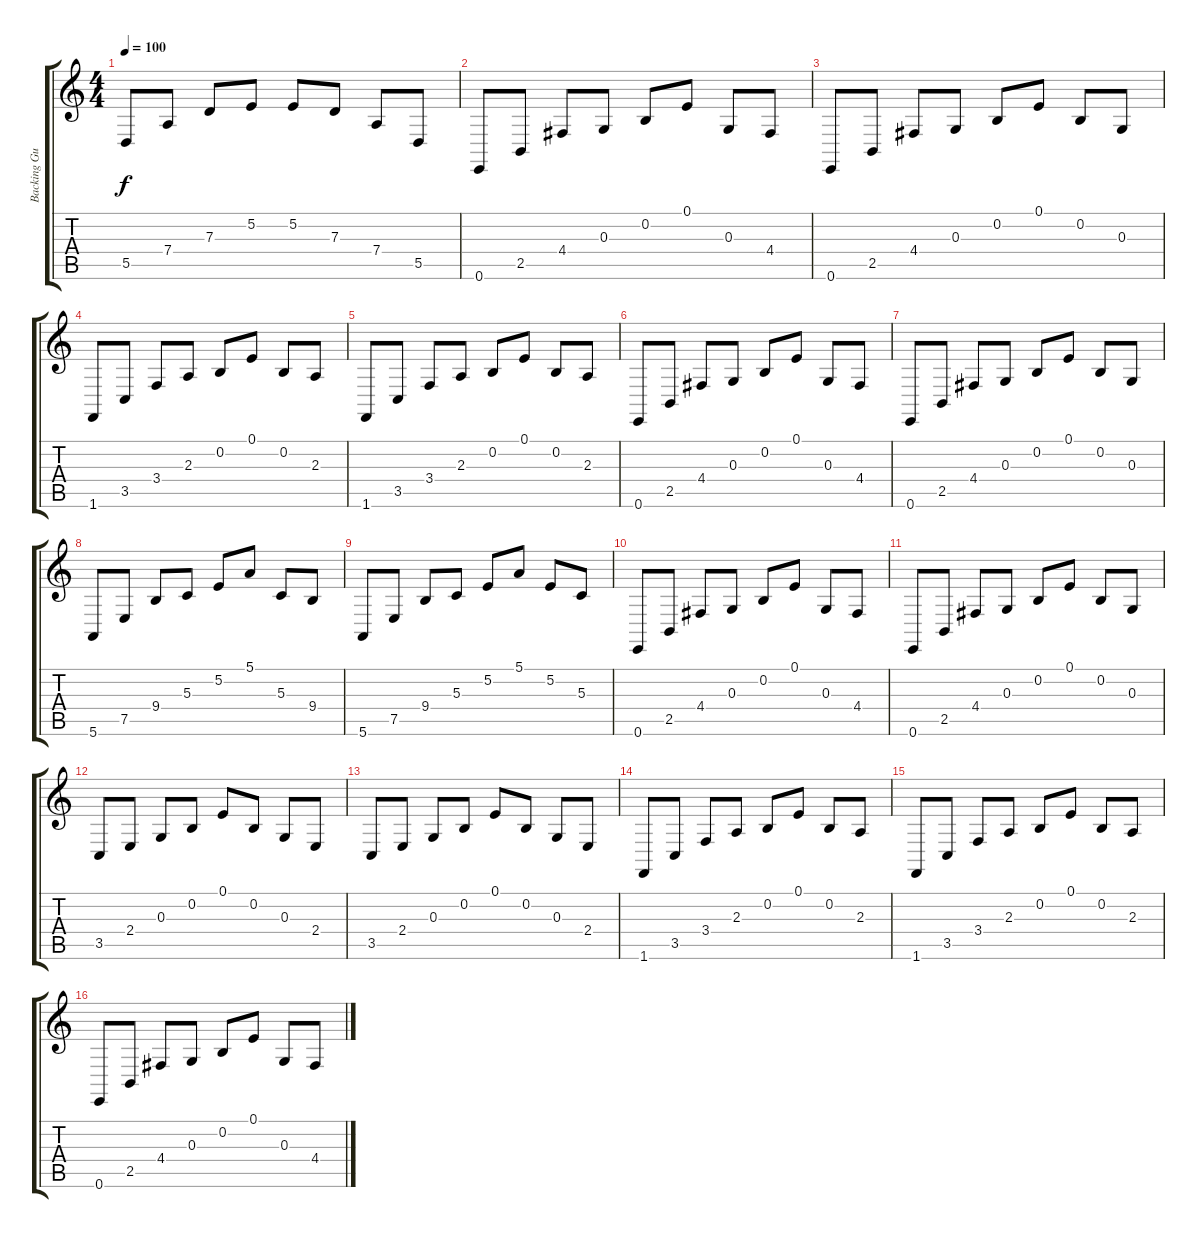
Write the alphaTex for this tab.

\track ("Backing Guitar" "Backing Gu") {instrument sitar}
\staff {score tabs}
\tuning (E4 B3 G3 D3 A2 E2) {hide}
\ts (4 4)
\tempo 100
\clef g2
\ks c
5.5.8{dy f} 7.4.8 7.3.8 5.2.8 5.2.8 7.3.8 7.4.8 5.5.8 |
0.6.8 2.5.8 4.4.8 0.3.8 0.2.8 0.1.8 0.3.8 4.4.8 |
0.6.8 2.5.8 4.4.8 0.3.8 0.2.8 0.1.8 0.2.8 0.3.8 |
1.6.8 3.5.8 3.4.8 2.3.8 0.2.8 0.1.8 0.2.8 2.3.8 |
1.6.8 3.5.8 3.4.8 2.3.8 0.2.8 0.1.8 0.2.8 2.3.8 |
0.6.8 2.5.8 4.4.8 0.3.8 0.2.8 0.1.8 0.3.8 4.4.8 |
0.6.8 2.5.8 4.4.8 0.3.8 0.2.8 0.1.8 0.2.8 0.3.8 |
5.6.8 7.5.8 9.4.8 5.3.8 5.2.8 5.1.8 5.3.8 9.4.8 |
5.6.8 7.5.8 9.4.8 5.3.8 5.2.8 5.1.8 5.2.8 5.3.8 |
0.6.8 2.5.8 4.4.8 0.3.8 0.2.8 0.1.8 0.3.8 4.4.8 |
0.6.8 2.5.8 4.4.8 0.3.8 0.2.8 0.1.8 0.2.8 0.3.8 |
3.5.8 2.4.8 0.3.8 0.2.8 0.1.8 0.2.8 0.3.8 2.4.8 |
3.5.8 2.4.8 0.3.8 0.2.8 0.1.8 0.2.8 0.3.8 2.4.8 |
1.6.8 3.5.8 3.4.8 2.3.8 0.2.8 0.1.8 0.2.8 2.3.8 |
1.6.8 3.5.8 3.4.8 2.3.8 0.2.8 0.1.8 0.2.8 2.3.8 |
0.6.8 2.5.8 4.4.8 0.3.8 0.2.8 0.1.8 0.3.8 4.4.8
